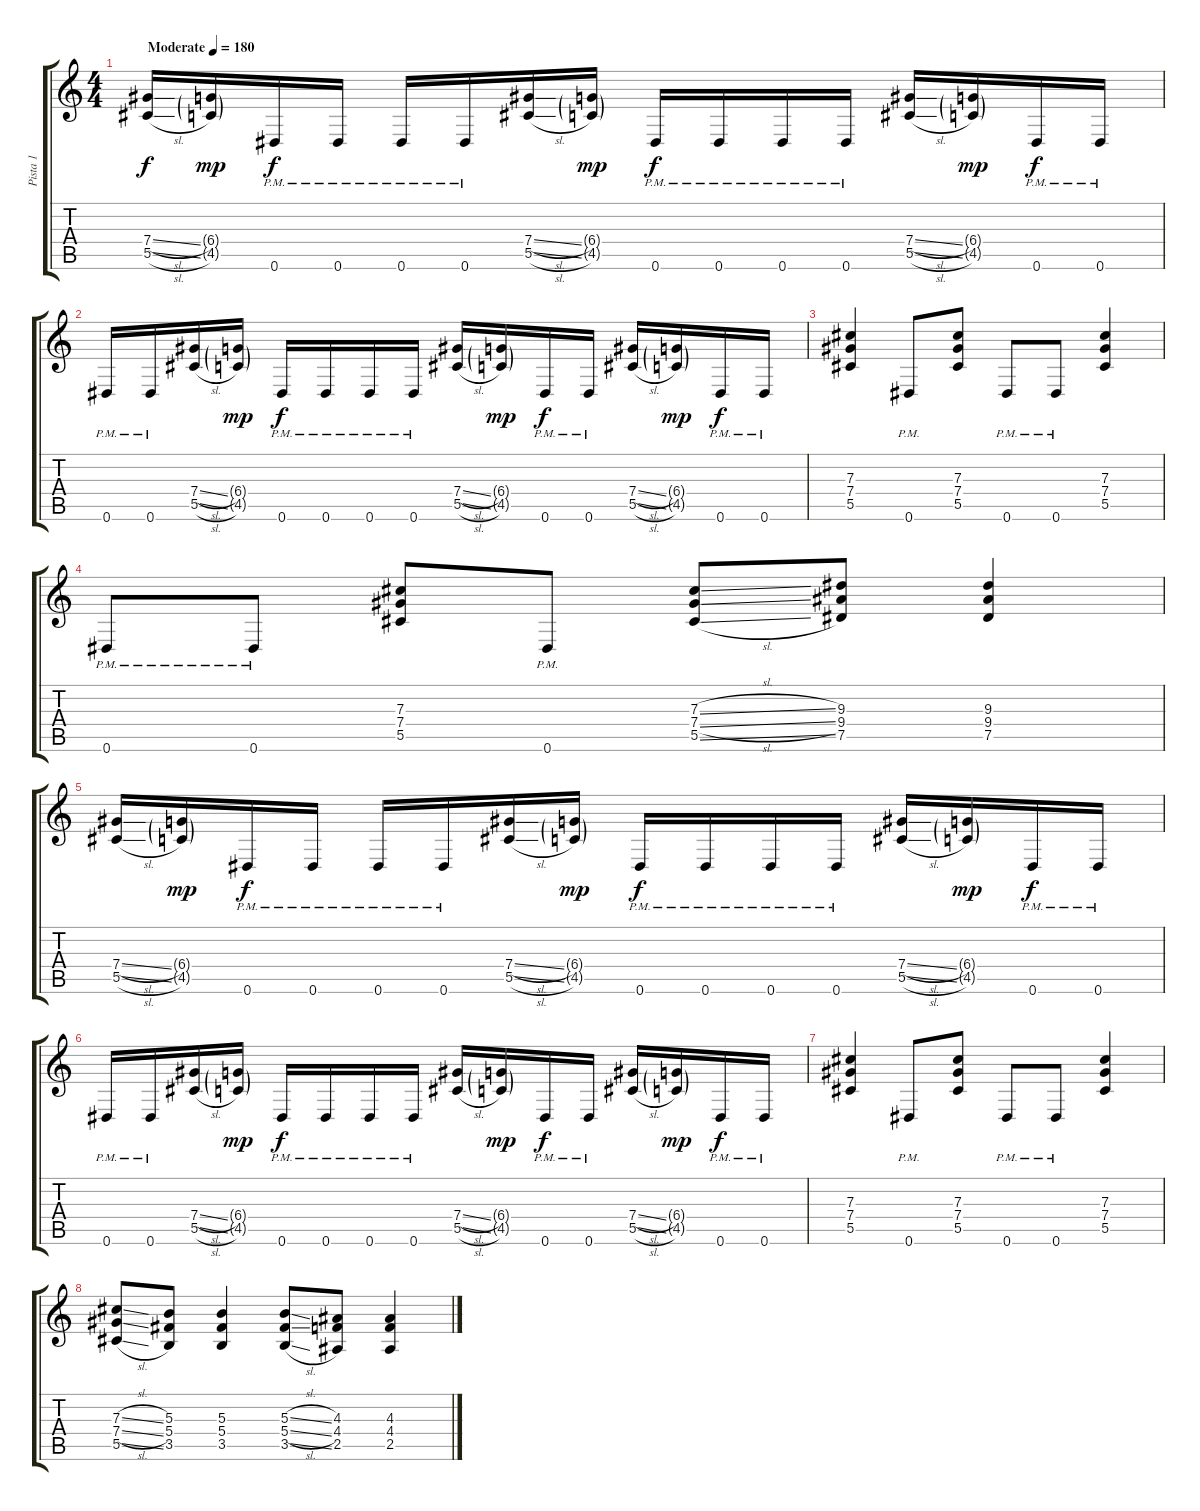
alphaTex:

\track ("Pista 1" "Pista 1") {instrument distortionguitar}
\staff {score tabs}
\tuning (Eb4 Bb3 Gb3 Db3 Ab2 Eb2) {hide}
\ts (4 4)
\tempo (180 "Moderate")
\clef g2
\ks c
(7.4{sl} 5.5{sl}).16{dy f instrument distortionguitar} (6.4{g} 4.5{g}).16{dy mp} 0.6{pm}.16{dy f} 0.6{pm}.16 0.6{pm}.16 0.6{pm}.16 (7.4{sl} 5.5{sl}).16 (6.4{g} 4.5{g}).16{dy mp} 0.6{pm}.16{dy f} 0.6{pm}.16 0.6{pm}.16 0.6{pm}.16 (7.4{sl} 5.5{sl}).16 (6.4{g} 4.5{g}).16{dy mp} 0.6{pm}.16{dy f} 0.6{pm}.16 |
0.6{pm}.16 0.6{pm}.16 (7.4{sl} 5.5{sl}).16 (6.4{g} 4.5{g}).16{dy mp} 0.6{pm}.16{dy f} 0.6{pm}.16 0.6{pm}.16 0.6{pm}.16 (7.4{sl} 5.5{sl}).16 (6.4{g} 4.5{g}).16{dy mp} 0.6{pm}.16{dy f} 0.6{pm}.16 (7.4{sl} 5.5{sl}).16 (6.4{g} 4.5{g}).16{dy mp} 0.6{pm}.16{dy f} 0.6{pm}.16 |
(7.3 7.4 5.5).4 0.6{pm}.8 (7.3 7.4 5.5).8 0.6{pm}.8 0.6{pm}.8 (7.3 7.4 5.5).4 |
0.6{pm}.8 0.6{pm}.8 (7.3 7.4 5.5).8 0.6{pm}.8 (7.3{sl} 7.4{sl} 5.5{sl}).8 (9.3 9.4 7.5).8 (9.3 9.4 7.5).4 |
(7.4{sl} 5.5{sl}).16 (6.4{g} 4.5{g}).16{dy mp} 0.6{pm}.16{dy f} 0.6{pm}.16 0.6{pm}.16 0.6{pm}.16 (7.4{sl} 5.5{sl}).16 (6.4{g} 4.5{g}).16{dy mp} 0.6{pm}.16{dy f} 0.6{pm}.16 0.6{pm}.16 0.6{pm}.16 (7.4{sl} 5.5{sl}).16 (6.4{g} 4.5{g}).16{dy mp} 0.6{pm}.16{dy f} 0.6{pm}.16 |
0.6{pm}.16 0.6{pm}.16 (7.4{sl} 5.5{sl}).16 (6.4{g} 4.5{g}).16{dy mp} 0.6{pm}.16{dy f} 0.6{pm}.16 0.6{pm}.16 0.6{pm}.16 (7.4{sl} 5.5{sl}).16 (6.4{g} 4.5{g}).16{dy mp} 0.6{pm}.16{dy f} 0.6{pm}.16 (7.4{sl} 5.5{sl}).16 (6.4{g} 4.5{g}).16{dy mp} 0.6{pm}.16{dy f} 0.6{pm}.16 |
(7.3 7.4 5.5).4 0.6{pm}.8 (7.3 7.4 5.5).8 0.6{pm}.8 0.6{pm}.8 (7.3 7.4 5.5).4 |
(7.3{sl} 7.4{sl} 5.5{sl}).8 (5.3 5.4 3.5).8 (5.3 5.4 3.5).4 (5.3{sl} 5.4{sl} 3.5{sl}).8 (4.3 4.4 2.5).8 (4.3 4.4 2.5).4
